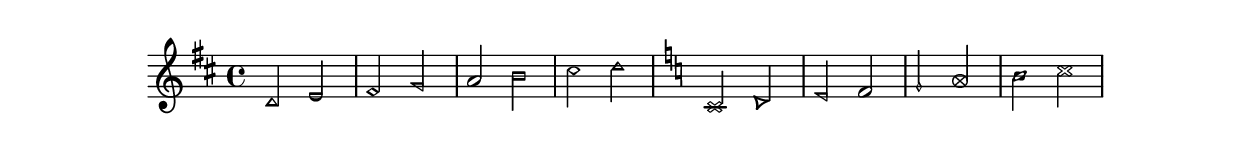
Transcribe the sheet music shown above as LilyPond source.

%% Do not edit this file; it is auto-generated from LSR http://lsr.dsi.unimi.it
%% This file is in the public domain.
\version "2.11.61"

\header {
  lsrtags = "pitches, editorial-annotations"

  doctitle = "Applying note head styles depending on the step of the scale"
  doctitlees = "Aplicar estilos de cabeza según la nota de la escala"
  texidoces = "
La propiedad @code{shapeNoteStyles} se puede usar para definir varios
estilos de cabezas de nota para cada grado de la escala (según esté
establecido por la armadura o por la propiedad \"tonic\"). Esta
propiedad requiere un conjunto de símbolos, que pueden ser puramente
arbitrarios (se permiten expresiones geométricas como @code{triangle},
triángulo, @code{cross}, aspas, y @code{xcircle}, círculo con aspas) o
basados en una antigua tradición americana de grabado (ciertos nombres
de nota latinos trambién se permiten).

Dicho esto, para imitar antiguos cancioneros americanos, existen
varios estilos predefinidos de cabezas de nota disponibles a través de
instrucciones de abreviatura como @code{\\aikenHeads} o
@code{\\sacredHarpHeads}.

Este ejemplo muestra distintas formas de obtener cabezas de notas con
forma, y muestra la capacidad de transportar una melodía sin perder la
correspondencia entre las funciones armónicas y los estilos de cabezas
de nota.

"

  texidoc = "
The @code{shapeNoteStyles} property can be used to define various note
head styles for each step of the scale (as set by the key signature or
the \"tonic\" property). This property requires a set of symbols, which
can be purely arbitrary (geometrical expressions such as
@code{triangle}, @code{cross}, and @code{xcircle} are allowed) or based
on old American engraving tradition (some latin note names are also
allowed).

That said, to imitate old American song books, there are several
predefined note head styles available through shortcut commands such as
@code{\\aikenHeads} or @code{\\sacredHarpHeads}.

This example shows different ways to obtain shape note heads, and
demonstrates the ability to transpose a melody without losing the
correspondence between harmonic functions and note head styles. 

"
  doctitle = "Applying note head styles depending on the step of the scale"
} % begin verbatim
fragment = {
  \key c \major
  c2 d
  e2 f
  g2 a
  b2 c
}

\score {
  \new Staff {
    \transpose c d 
    \relative c' {
      \set shapeNoteStyles = #'#(do re mi fa #f la ti)
      \fragment
    }
    
    \relative c' {
      \set shapeNoteStyles  = #'#(cross triangle fa #f mensural xcircle diamond)
      \fragment
    }
  }
}

